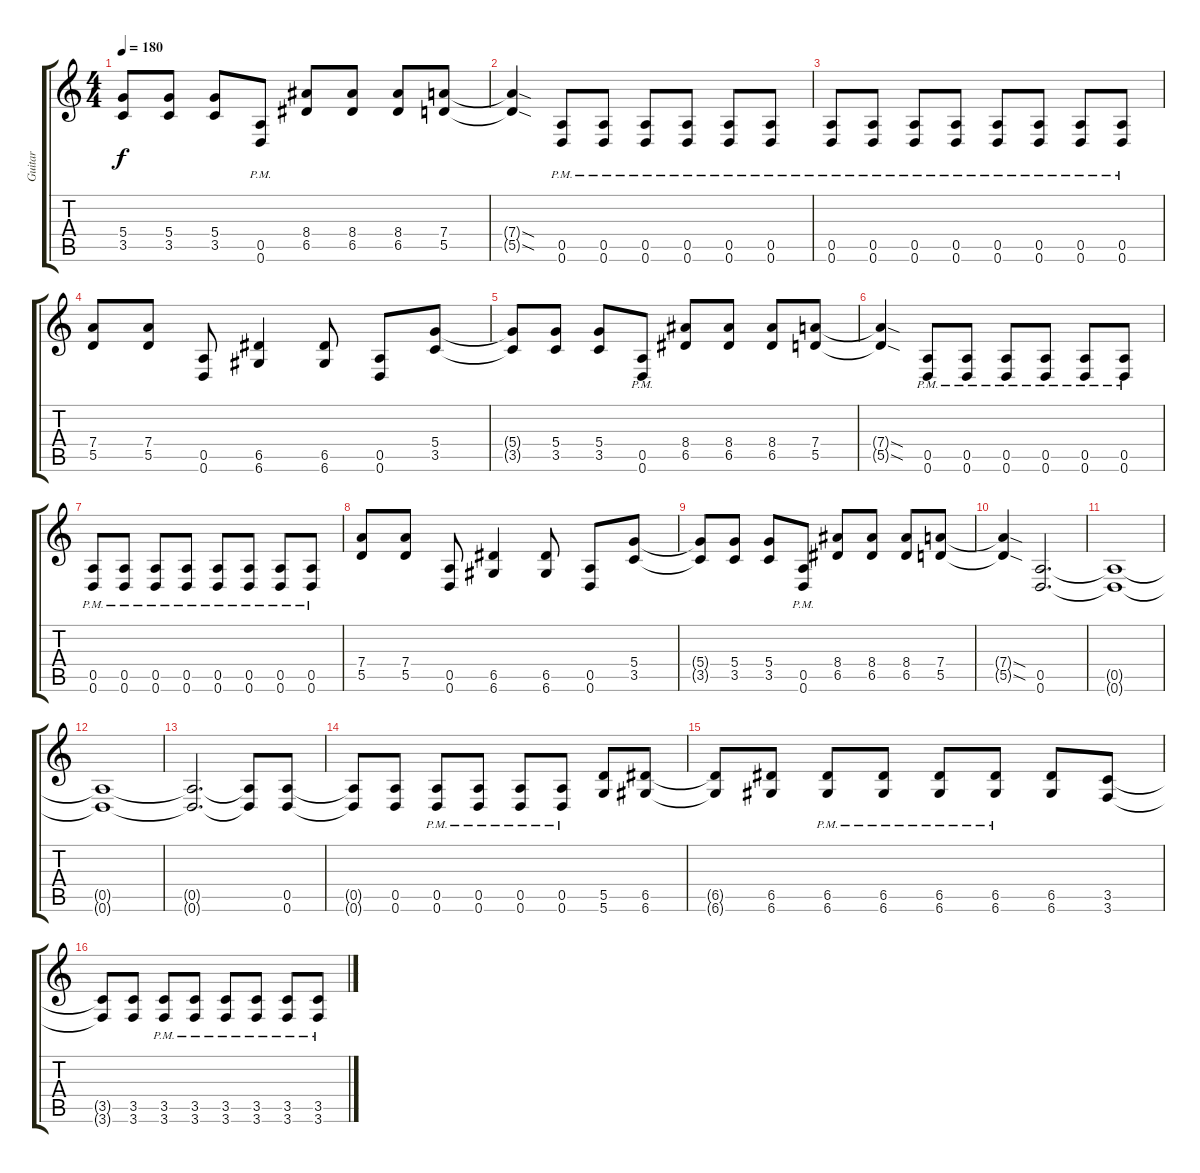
\track ("Guitar" "Guitar") {instrument distortionguitar}
\staff {score tabs}
\tuning (E4 B3 G3 D3 A2 D2) {hide}
\ts (4 4)
\tempo 180
\clef g2
\ks c
(5.4{t} 3.5{t}).8{dy f} (5.4 3.5).8 (5.4 3.5).8 (0.5{pm} 0.6{pm}).8 (8.4 6.5).8 (8.4 6.5).8 (8.4 6.5).8 (7.4 5.5).8 |
(7.4{sod t} 5.5{sod t}).4 (0.5{pm} 0.6{pm}).8 (0.5{pm} 0.6{pm}).8 (0.5{pm} 0.6{pm}).8 (0.5{pm} 0.6{pm}).8 (0.5{pm} 0.6{pm}).8 (0.5{pm} 0.6{pm}).8 |
(0.5{pm} 0.6{pm}).8 (0.5{pm} 0.6{pm}).8 (0.5{pm} 0.6{pm}).8 (0.5{pm} 0.6{pm}).8 (0.5{pm} 0.6{pm}).8 (0.5{pm} 0.6{pm}).8 (0.5{pm} 0.6{pm}).8 (0.5{pm} 0.6{pm}).8 |
(7.4 5.5).8 (7.4 5.5).8 (0.5 0.6).8 (6.5 6.6).4 (6.5 6.6).8 (0.5 0.6).8 (5.4 3.5).8 |
(5.4{t} 3.5{t}).8 (5.4 3.5).8 (5.4 3.5).8 (0.5{pm} 0.6{pm}).8 (8.4 6.5).8 (8.4 6.5).8 (8.4 6.5).8 (7.4 5.5).8 |
(7.4{sod t} 5.5{sod t}).4 (0.5{pm} 0.6{pm}).8 (0.5{pm} 0.6{pm}).8 (0.5{pm} 0.6{pm}).8 (0.5{pm} 0.6{pm}).8 (0.5{pm} 0.6{pm}).8 (0.5{pm} 0.6{pm}).8 |
(0.5{pm} 0.6{pm}).8 (0.5{pm} 0.6{pm}).8 (0.5{pm} 0.6{pm}).8 (0.5{pm} 0.6{pm}).8 (0.5{pm} 0.6{pm}).8 (0.5{pm} 0.6{pm}).8 (0.5{pm} 0.6{pm}).8 (0.5{pm} 0.6{pm}).8 |
(7.4 5.5).8 (7.4 5.5).8 (0.5 0.6).8 (6.5 6.6).4 (6.5 6.6).8 (0.5 0.6).8 (5.4 3.5).8 |
(5.4{t} 3.5{t}).8 (5.4 3.5).8 (5.4 3.5).8 (0.5{pm} 0.6{pm}).8 (8.4 6.5).8 (8.4 6.5).8 (8.4 6.5).8 (7.4 5.5).8 |
(7.4{sod t} 5.5{sod t}).4 (0.5 0.6).2{d} |
(0.5{t} 0.6{t}).1 |
(0.5{t} 0.6{t}).1 |
(0.5{t} 0.6{t}).2{d} (0.5{t} 0.6{t}).8 (0.5 0.6).8 |
(0.5{t} 0.6{t}).8 (0.5 0.6).8 (0.5{pm} 0.6{pm}).8 (0.5{pm} 0.6{pm}).8 (0.5{pm} 0.6{pm}).8 (0.5{pm} 0.6{pm}).8 (5.5 5.6).8 (6.5 6.6).8 |
(6.5{t} 6.6{t}).8 (6.5 6.6).8 (6.5{pm} 6.6{pm}).8 (6.5{pm} 6.6{pm}).8 (6.5{pm} 6.6{pm}).8 (6.5{pm} 6.6{pm}).8 (6.5 6.6).8 (3.5 3.6).8 |
(3.5{t} 3.6{t}).8 (3.5 3.6).8 (3.5{pm} 3.6{pm}).8 (3.5{pm} 3.6{pm}).8 (3.5{pm} 3.6{pm}).8 (3.5{pm} 3.6{pm}).8 (3.5{pm} 3.6{pm}).8 (3.5{pm} 3.6{pm}).8
